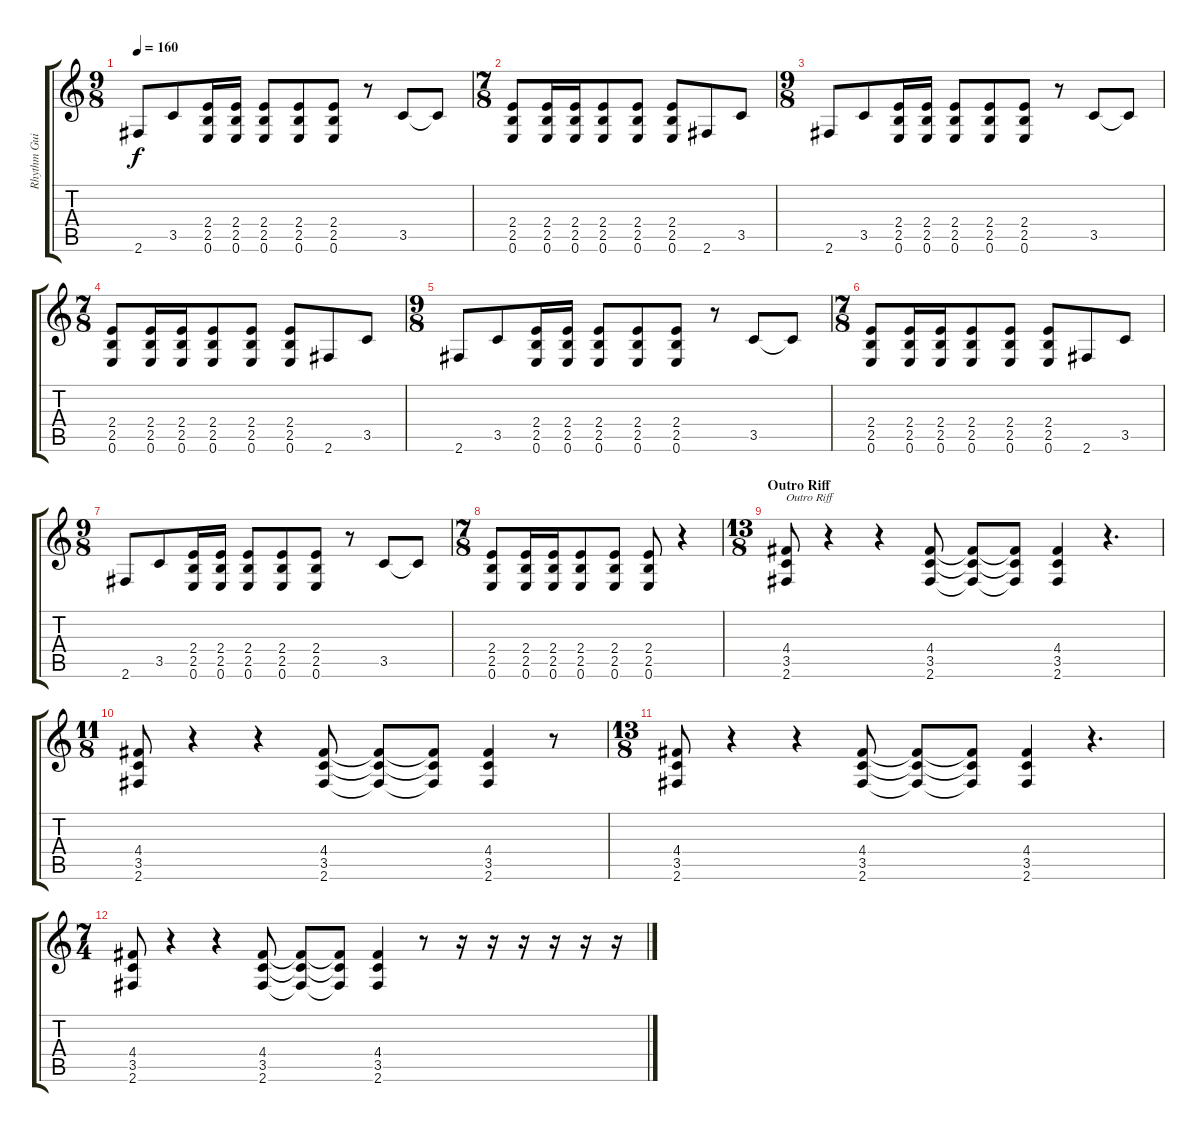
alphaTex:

\track ("Rhythm Guitar 1" "Rhythm Gui") {instrument distortionguitar}
\staff {score tabs}
\tuning (E4 B3 G3 D3 A2 E2) {hide}
\ts (9 8)
\tempo 160
\clef g2
\ks c
2.6.8{dy f} 3.5.8 (2.4 2.5 0.6).16 (2.4 2.5 0.6).16 (2.4 2.5 0.6).8 (2.4 2.5 0.6).8 (2.4 2.5 0.6).8 r.8 3.5.8 3.5{t}.8 |
\ts (7 8)
(2.4 2.5 0.6).8 (2.4 2.5 0.6).16 (2.4 2.5 0.6).16 (2.4 2.5 0.6).8 (2.4 2.5 0.6).8 (2.4 2.5 0.6).8 2.6.8 3.5.8 |
\ts (9 8)
2.6.8 3.5.8 (2.4 2.5 0.6).16 (2.4 2.5 0.6).16 (2.4 2.5 0.6).8 (2.4 2.5 0.6).8 (2.4 2.5 0.6).8 r.8 3.5.8 3.5{t}.8 |
\ts (7 8)
(2.4 2.5 0.6).8 (2.4 2.5 0.6).16 (2.4 2.5 0.6).16 (2.4 2.5 0.6).8 (2.4 2.5 0.6).8 (2.4 2.5 0.6).8 2.6.8 3.5.8 |
\ts (9 8)
2.6.8 3.5.8 (2.4 2.5 0.6).16 (2.4 2.5 0.6).16 (2.4 2.5 0.6).8 (2.4 2.5 0.6).8 (2.4 2.5 0.6).8 r.8 3.5.8 3.5{t}.8 |
\ts (7 8)
(2.4 2.5 0.6).8 (2.4 2.5 0.6).16 (2.4 2.5 0.6).16 (2.4 2.5 0.6).8 (2.4 2.5 0.6).8 (2.4 2.5 0.6).8 2.6.8 3.5.8 |
\ts (9 8)
2.6.8 3.5.8 (2.4 2.5 0.6).16 (2.4 2.5 0.6).16 (2.4 2.5 0.6).8 (2.4 2.5 0.6).8 (2.4 2.5 0.6).8 r.8 3.5.8 3.5{t}.8 |
\ts (7 8)
(2.4 2.5 0.6).8 (2.4 2.5 0.6).16 (2.4 2.5 0.6).16 (2.4 2.5 0.6).8 (2.4 2.5 0.6).8 (2.4 2.5 0.6).8 r.4 |
\ts (13 8)
\section ("" "Outro Riff")
(4.4 3.5 2.6).8{txt "Outro Riff"} r.4 r.4 (4.4 3.5 2.6).8 (4.4{t} 3.5{t} 2.6{t}).8 (4.4{t} 3.5{t} 2.6{t}).8 (4.4 3.5 2.6).4 r.4{d} |
\ts (11 8)
(4.4 3.5 2.6).8 r.4 r.4 (4.4 3.5 2.6).8 (4.4{t} 3.5{t} 2.6{t}).8 (4.4{t} 3.5{t} 2.6{t}).8 (4.4 3.5 2.6).4 r.8 |
\ts (13 8)
(4.4 3.5 2.6).8 r.4 r.4 (4.4 3.5 2.6).8 (4.4{t} 3.5{t} 2.6{t}).8 (4.4{t} 3.5{t} 2.6{t}).8 (4.4 3.5 2.6).4 r.4{d} |
\ts (7 4)
(4.4 3.5 2.6).8 r.4 r.4 (4.4 3.5 2.6).8 (4.4{t} 3.5{t} 2.6{t}).8 (4.4{t} 3.5{t} 2.6{t}).8 (4.4 3.5 2.6).4 r.8 r.16 r.16 r.16 r.16 r.16 r.16
